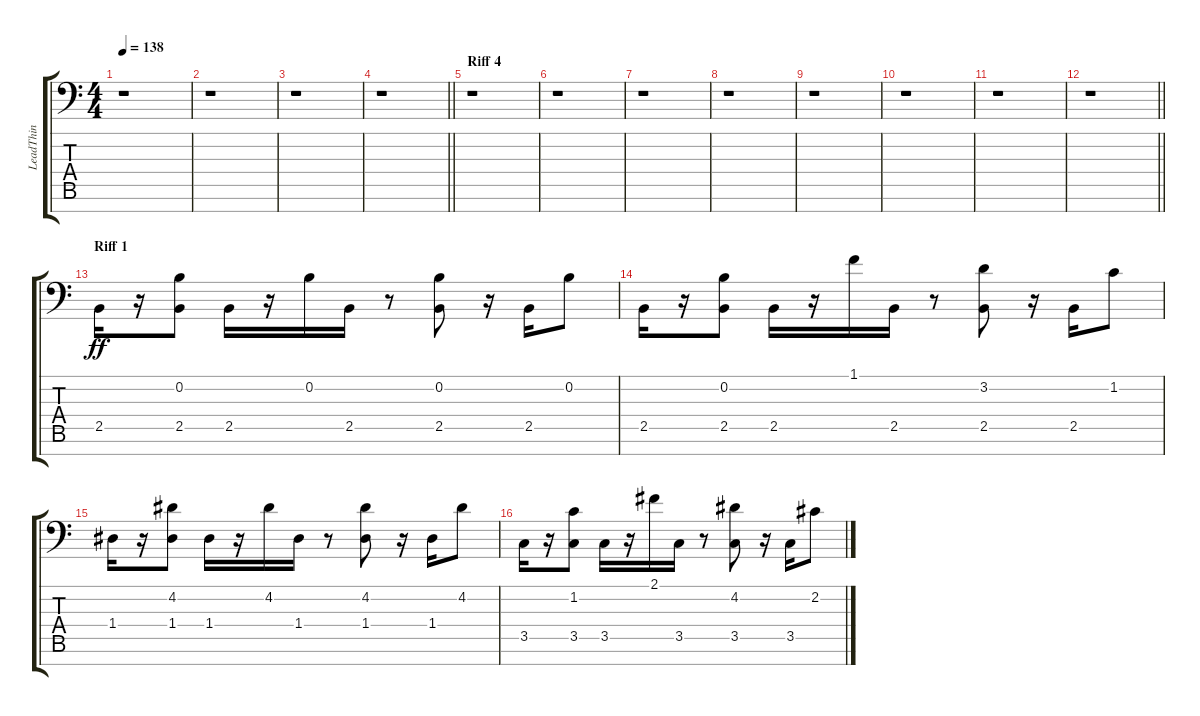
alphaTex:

\track ("LeadThin" "LeadThin") {instrument lead5charang}
\staff {score tabs}
\tuning (E4 B3 G3 D3 A2 E2 C-1) {hide}
\ts (4 4)
\tempo 138
\clef f4
\ks c
r.1{dy ff} |
r.1 |
r.1 |
\barLineRight lightlight
r.1 |
\section ("" "Riff 4")
r.1 |
r.1 |
r.1 |
r.1 |
r.1 |
r.1 |
r.1 |
\barLineRight lightlight
r.1 |
\section ("" "Riff 1")
2.5.16 r.16 (0.2 2.5).8 2.5.16 r.16 0.2.16 2.5.16 r.8 (0.2 2.5).8 r.16 2.5.16 0.2.8 |
2.5.16 r.16 (0.2 2.5).8 2.5.16 r.16 1.1.16 2.5.16 r.8 (3.2 2.5).8 r.16 2.5.16 1.2.8 |
1.4.16 r.16 (4.2 1.4).8 1.4.16 r.16 4.2.16 1.4.16 r.8 (4.2 1.4).8 r.16 1.4.16 4.2.8 |
3.5.16 r.16 (1.2 3.5).8 3.5.16 r.16 2.1.16 3.5.16 r.8 (4.2 3.5).8 r.16 3.5.16 2.2.8
